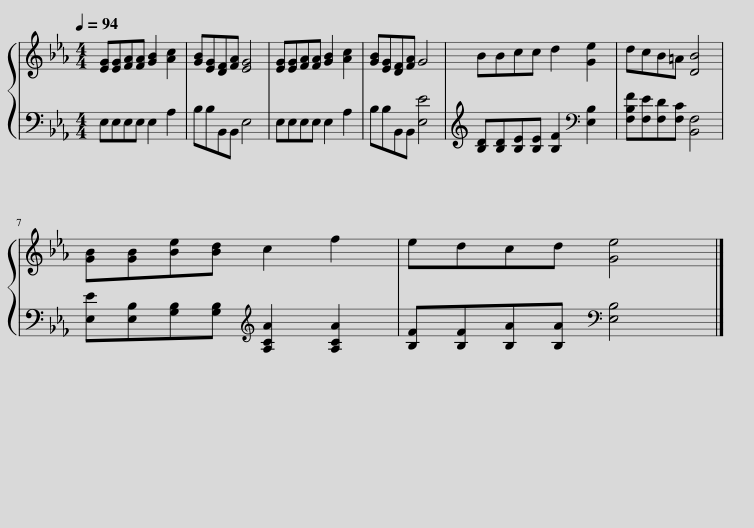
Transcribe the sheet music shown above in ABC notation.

X:1
%%score { 1 | 2 }
L:1/8
Q:1/4=94
M:4/4
I:linebreak $
K:Eb
V:1 treble
V:2 bass
V:1
 [EG][EG][FA][FA] [GB]2 [Ac]2 | [GB][EG][DF][FA] [EG]4 | [EG][EG][FA][FA] [GB]2 [Ac]2 | [GB][EG][DF][FA] G4 | BBcc d2 [Ge]2 | %5
 dcB=A [DB]4 |$ [GB][GB][Be][Bd] c2 f2 | edcd [Ge]4 |] %8
V:2
 E,E,E,E, E,2 A,2 | B,B,B,,B,, E,4 | E,E,E,E, E,2 A,2 | B,B,B,,B,, [E,E]4 | [B,D][B,D][B,E][B,E] [B,F]2[K:bass] [E,B,]2 | %5
 [F,B,F][F,E][F,D][F,C] [B,,F,]4 |$ [E,E][E,B,][G,B,][G,B,][K:treble] [A,CA]2 [A,CA]2 | [B,F][B,F][B,A][B,A][K:bass] [E,B,]4 |] %8
